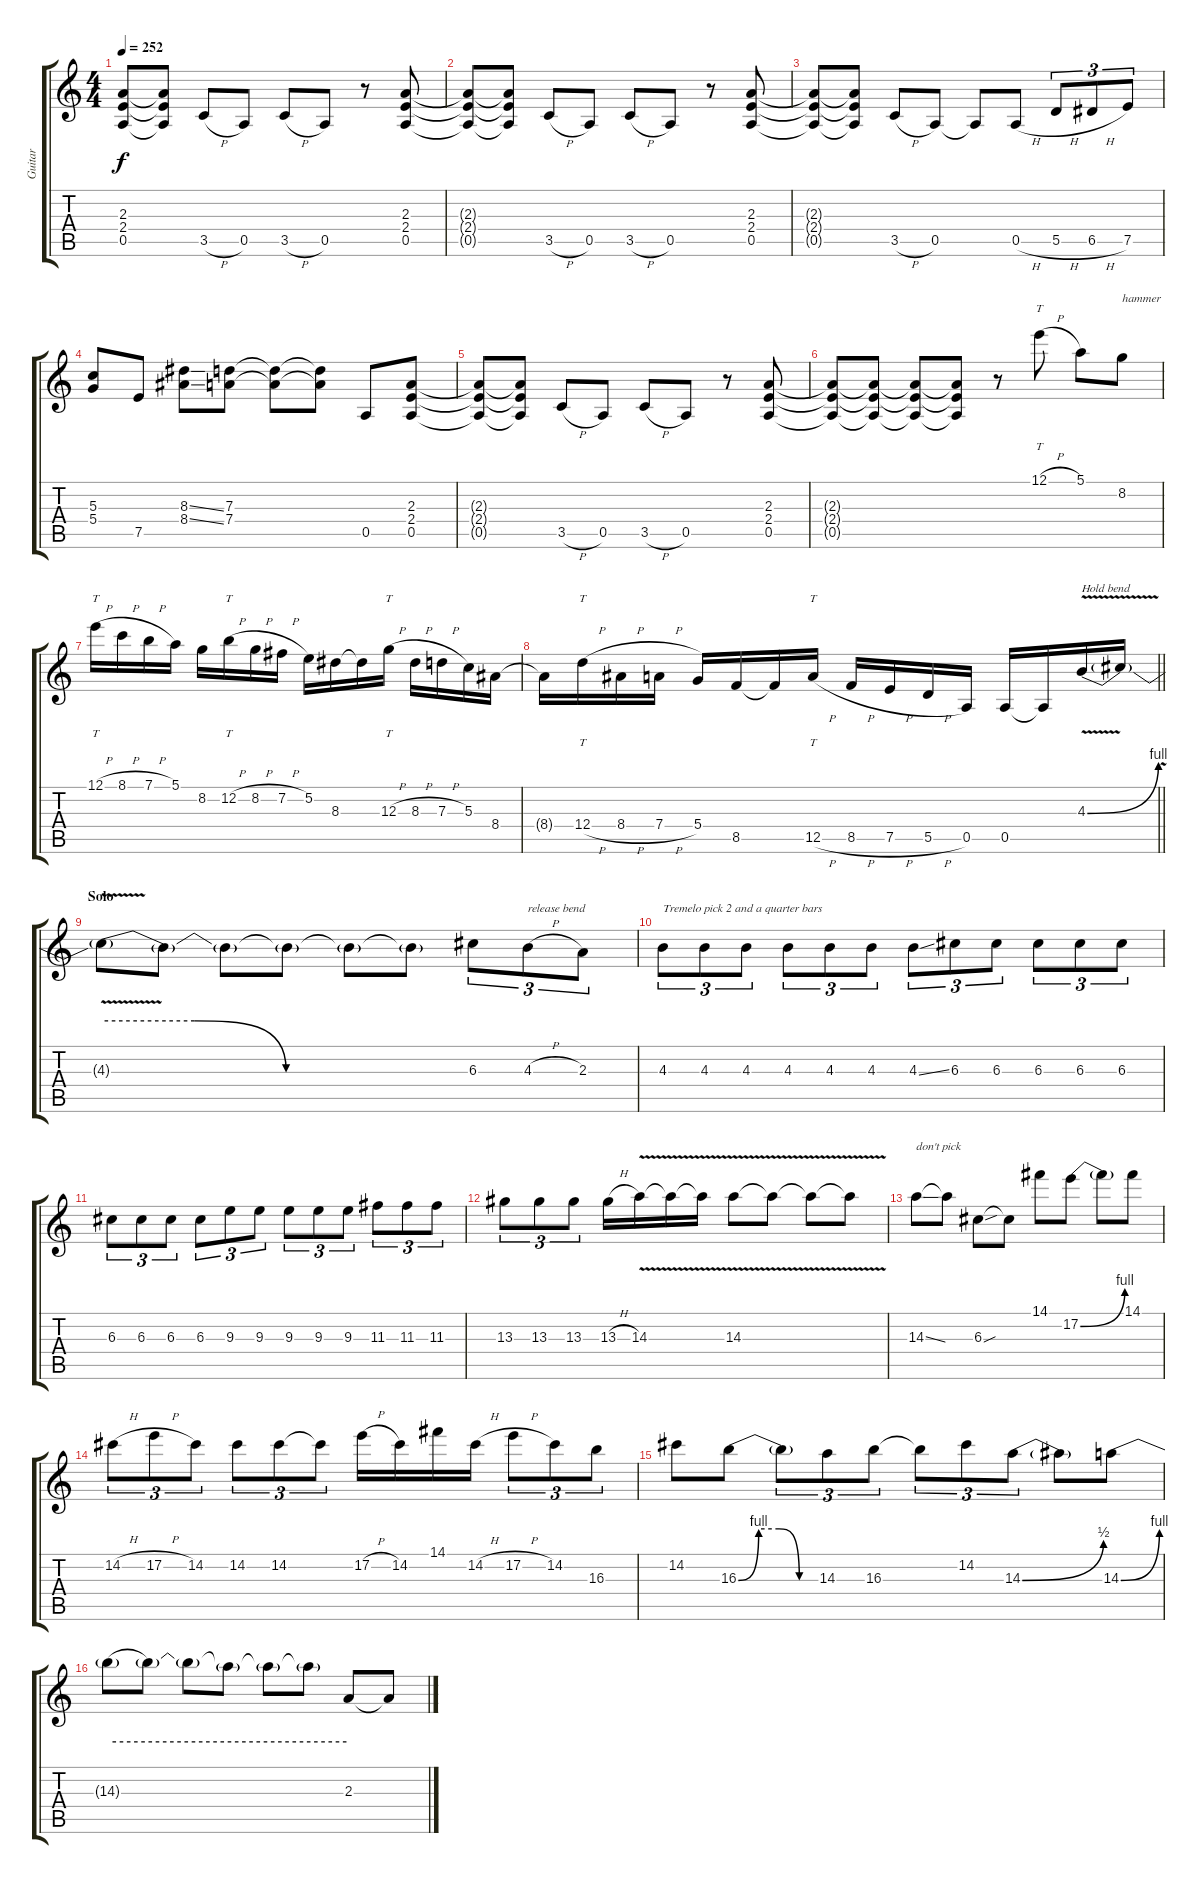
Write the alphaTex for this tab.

\track ("Guitar" "Guitar") {instrument distortionguitar}
\staff {score tabs}
\tuning (E4 B3 G3 D3 A2 E2) {hide}
\ts (4 4)
\tempo 252
\clef g2
\ks c
(2.3{t} 2.4{t} 0.5{t}).8{dy f} (2.3{t} 2.4{t} 0.5{t}).8 3.5{h}.8 0.5.8 3.5{h}.8 0.5.8 r.8 (2.3 2.4 0.5).8 |
(2.3{t} 2.4{t} 0.5{t}).8 (2.3{t} 2.4{t} 0.5{t}).8 3.5{h}.8 0.5.8 3.5{h}.8 0.5.8 r.8 (2.3 2.4 0.5).8 |
(2.3{t} 2.4{t} 0.5{t}).8 (2.3{t} 2.4{t} 0.5{t}).8 3.5{h}.8 0.5.8 0.5{t}.8 0.5{h}.8 5.5{h}.8{tu (3 2)} 6.5{h}.8{tu (3 2)} 7.5.8{tu (3 2)} |
(5.3 5.4).8 7.5.8 (8.3{ss} 8.4{ss}).8 (7.3 7.4).8 (7.3{t} 7.4{t}).8 (7.3{t} 7.4{t}).8 0.5.8 (2.3 2.4 0.5).8 |
(2.3{t} 2.4{t} 0.5{t}).8 (2.3{t} 2.4{t} 0.5{t}).8 3.5{h}.8 0.5.8 3.5{h}.8 0.5.8 r.8 (2.3 2.4 0.5).8 |
(2.3{t} 2.4{t} 0.5{t}).8 (2.3{t} 2.4{t} 0.5{t}).8 (2.3{t} 2.4{t} 0.5{t}).8 (2.3{t} 2.4{t} 0.5{t}).8 r.8 12.1{h}.8{tt} 5.1.8 8.2.8{txt "hammer"} |
12.1{h}.16{tt} 8.1{h}.16 7.1{h}.16 5.1.16 8.2.16 12.2{h}.16{tt} 8.2{h}.16 7.2{h}.16 5.2.16 8.3.16 8.3{t}.16 12.3{h}.16{tt} 8.3{h}.16 7.3{h}.16 5.3.16 8.4.16 |
\barLineRight lightlight
8.4{t}.16 12.4{h}.16{tt} 8.4{h}.16 7.4{h}.16 5.4.16 8.5.16 8.5{t}.16 12.5{h}.16{tt} 8.5{h}.16 7.5{h}.16 5.5{h}.16 0.5.16 0.5.16 0.5{t}.16 4.3{be (bend 0 0 60 4) v}.16{txt "Hold bend"} 4.3{v t}.16 |
\section ("" "Solo")
4.3{be (custom 0 4 15 4 30 0 60 0) t}.8 4.3{t}.8 4.3{t}.8 4.3{t}.8 4.3{t}.8 4.3{t}.8 6.3.8{tu (3 2)} 4.3{h}.8{tu (3 2) txt "release bend"} 2.3.8{tu (3 2)} |
4.3.8{tu (3 2) txt "Tremelo pick 2 and a quarter bars"} 4.3.8{tu (3 2)} 4.3.8{tu (3 2)} 4.3.8{tu (3 2)} 4.3.8{tu (3 2)} 4.3.8{tu (3 2)} 4.3{ss}.8{tu (3 2)} 6.3.8{tu (3 2)} 6.3.8{tu (3 2)} 6.3.8{tu (3 2)} 6.3.8{tu (3 2)} 6.3.8{tu (3 2)} |
6.3.8{tu (3 2)} 6.3.8{tu (3 2)} 6.3.8{tu (3 2)} 6.3.8{tu (3 2)} 9.3.8{tu (3 2)} 9.3.8{tu (3 2)} 9.3.8{tu (3 2)} 9.3.8{tu (3 2)} 9.3.8{tu (3 2)} 11.3.8{tu (3 2)} 11.3.8{tu (3 2)} 11.3.8{tu (3 2)} |
13.3.8{tu (3 2)} 13.3.8{tu (3 2)} 13.3.8{tu (3 2)} 13.3{h}.16 14.3{v}.16 14.3{v t}.16 14.3{v t}.16 14.3{v}.8 14.3{v t}.8 14.3{v t}.8 14.3{v t}.8 |
14.3{ss}.8{txt "don't pick"} 14.3{t}.8 6.3{sou}.8 6.3{t}.8 14.1.8 17.2{be (bend 0 0 60 4)}.8 17.2{t}.8 14.1.8 |
14.2{h}.8{tu (3 2)} 17.2{h}.8{tu (3 2)} 14.2.8{tu (3 2)} 14.2.8{tu (3 2)} 14.2.8{tu (3 2)} 14.2{t}.8{tu (3 2)} 17.2{h}.16 14.2.16 14.1.16 14.2{h}.16 17.2{h}.8{tu (3 2)} 14.2.8{tu (3 2)} 16.3.8{tu (3 2)} |
14.2.8 16.3{be (custom 0 0 15 4 30 4 45 0 60 0)}.8 16.3{t}.8{tu (3 2)} 14.3.8{tu (3 2)} 16.3.8{tu (3 2)} 16.3{t}.8{tu (3 2)} 14.2.8{tu (3 2)} 14.3{be (bend 0 0 60 2)}.8{tu (3 2)} 14.3{t}.8 14.3{be (bend 0 0 60 4)}.8 |
14.3{be (hold 0 4 60 4) t}.8 14.3{t}.8 14.3{t}.8 14.3{t}.8 14.3{t}.8 14.3{t}.8 2.3.8 2.3{t}.8
